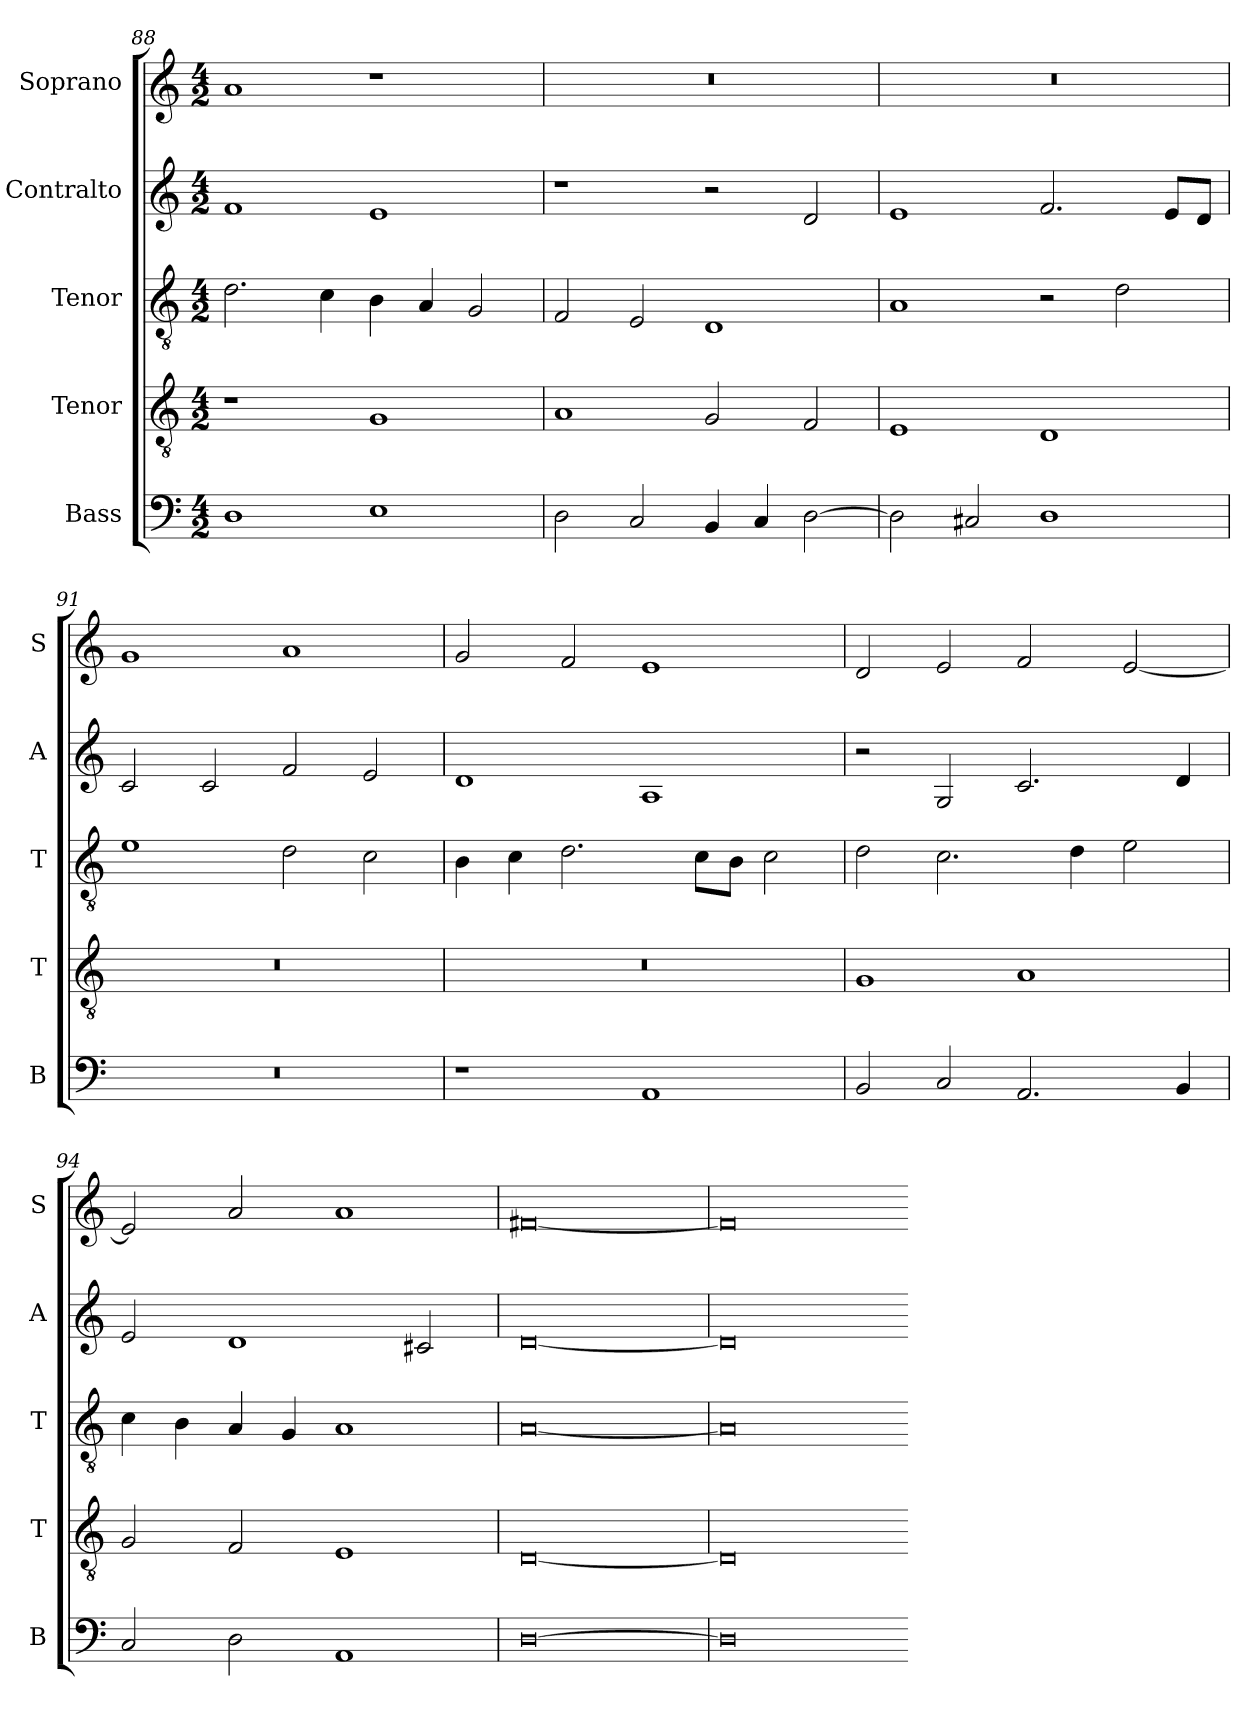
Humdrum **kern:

**kern	**kern	**kern	**kern	**kern
*part5	*part4	*part3	*part2	*part1
*staff5	*staff4	*staff3	*staff2	*staff1
*I"Bass	*I"Tenor	*I"Tenor	*I"Contralto	*I"Soprano
*I'B	*I'T	*I'T	*I'A	*I'S
*clefF4	*clefGv2	*clefGv2	*clefG2	*clefG2
*k[]	*k[]	*k[]	*k[]	*k[]
*D:dor	*D:dor	*D:dor	*D:dor	*D:dor
*M4/2	*M4/2	*M4/2	*M4/2	*M4/2
=88	=88	=88	=88	=88
1D	1r	2.d	1f	1a
.	.	4c	.	.
1E	1G	4B	1e	1r
.	.	4A	.	.
.	.	2G	.	.
=89	=89	=89	=89	=89
2D	1A	2F	1r	0r
2C	.	2E	.	.
4BB	2G	1D	2r	.
4C	.	.	.	.
[2D	2F	.	2d	.
=90	=90	=90	=90	=90
2D]	1E	1A	1e	0r
2C#X	.	.	.	.
1D	1D	2r	2.f	.
.	.	2d	.	.
.	.	.	8e/L	.
.	.	.	8d/J	.
=91	=91	=91	=91	=91
0r	0r	1e	2c	1g
.	.	.	2c	.
.	.	2d	2f	1a
.	.	2c	2e	.
=92	=92	=92	=92	=92
1r	0r	4B	1d	2g
.	.	4c	.	.
.	.	2.d	.	2f
1AA	.	.	1A	1e
.	.	8c\L	.	.
.	.	8B\J	.	.
.	.	2c	.	.
=93	=93	=93	=93	=93
2BB	1G	2d	2r	2d
2C	.	2.c	2G	2e
2.AA	1A	.	2.c	2f
.	.	4d	.	.
.	.	2e	.	[2e
4BB	.	.	4d	.
=94	=94	=94	=94	=94
2C	2G	4c	2e	2e]
.	.	4B	.	.
2D	2F	4A	1d	2a
.	.	4G	.	.
1AA	1E	1A	.	1a
.	.	.	2c#X	.
=95	=95	=95	=95	=95
[0D	[0D	[0A	[0d	[0f#X
=96	=96	=96	=96	=96
0D]	0D]	0A]	0d]	0f#]
=-	=-	=-	=-	=-
*-	*-	*-	*-	*-
